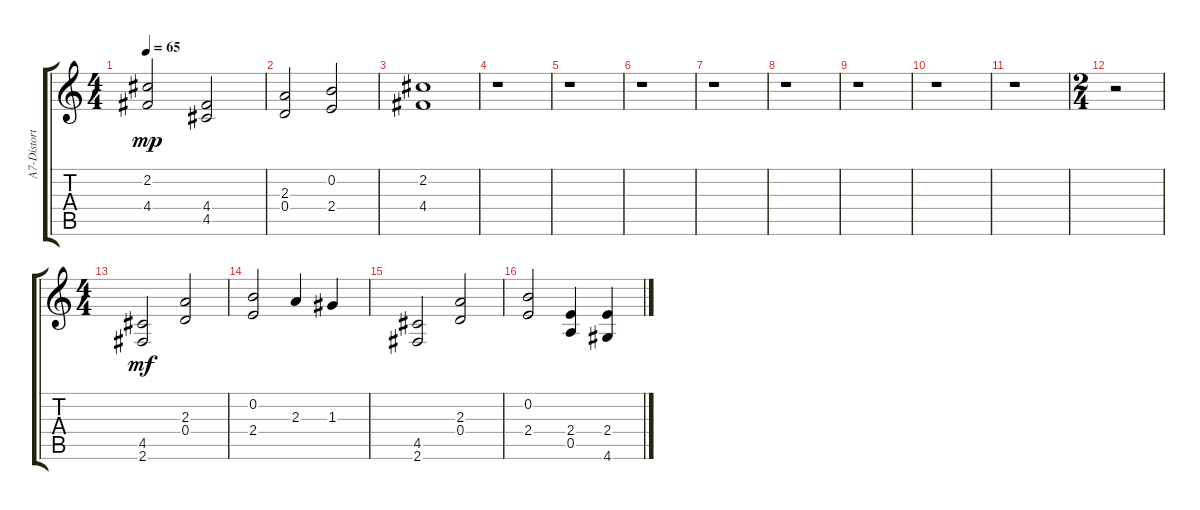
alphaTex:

\track ("A7-DistortionGt" "A7-Distort") {instrument electricguitarclean}
\staff {score tabs}
\tuning (E4 B3 G3 D3 A2 E2) {hide}
\ts (4 4)
\tempo 65
\clef g2
\ks c
(2.2 4.4).2{dy mp} (4.4 4.5).2 |
(2.3 0.4).2 (0.2 2.4).2 |
(2.2 4.4).1 |
r.1 |
r.1 |
r.1 |
r.1 |
r.1 |
r.1 |
r.1 |
r.1 |
\ts (2 4)
r.2 |
\ts (4 4)
(4.5 2.6).2{dy mf} (2.3 0.4).2 |
(0.2 2.4).2 2.3.4 1.3.4 |
(4.5 2.6).2 (2.3 0.4).2 |
(0.2 2.4).2 (2.4 0.5).4 (2.4 4.6).4
